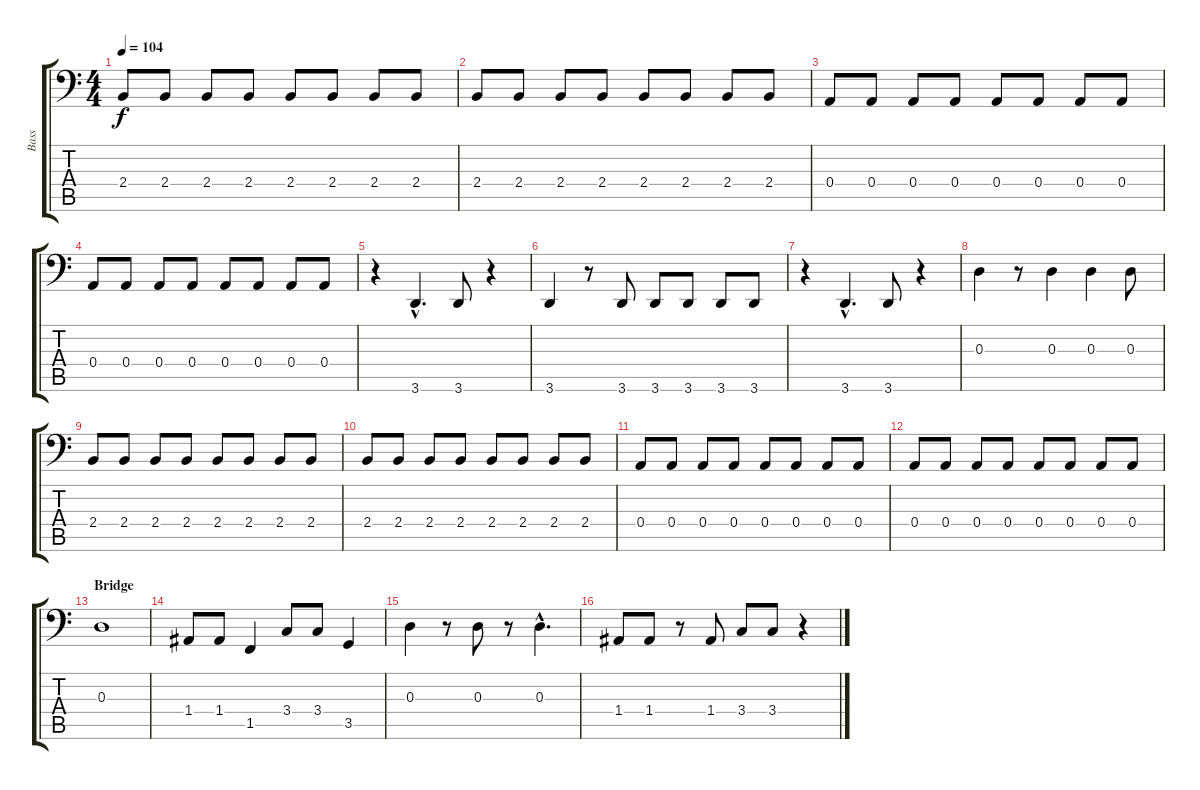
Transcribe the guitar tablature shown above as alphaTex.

\track ("Bass" "Bass") {instrument fretlessbass}
\staff {score tabs}
\tuning (C3 G2 D2 A1 E1 B0) {hide}
\ts (4 4)
\tempo 104
\clef f4
\ks c
2.4.8{dy f} 2.4.8 2.4.8 2.4.8 2.4.8 2.4.8 2.4.8 2.4.8 |
2.4.8 2.4.8 2.4.8 2.4.8 2.4.8 2.4.8 2.4.8 2.4.8 |
0.4.8 0.4.8 0.4.8 0.4.8 0.4.8 0.4.8 0.4.8 0.4.8 |
0.4.8 0.4.8 0.4.8 0.4.8 0.4.8 0.4.8 0.4.8 0.4.8 |
r.4 3.6{hac}.4{d} 3.6.8 r.4 |
3.6.4 r.8 3.6.8 3.6.8 3.6.8 3.6.8 3.6.8 |
r.4 3.6{hac}.4{d} 3.6.8 r.4 |
0.3.4 r.8 0.3.4 0.3.4 0.3.8 |
2.4.8 2.4.8 2.4.8 2.4.8 2.4.8 2.4.8 2.4.8 2.4.8 |
2.4.8 2.4.8 2.4.8 2.4.8 2.4.8 2.4.8 2.4.8 2.4.8 |
0.4.8 0.4.8 0.4.8 0.4.8 0.4.8 0.4.8 0.4.8 0.4.8 |
0.4.8 0.4.8 0.4.8 0.4.8 0.4.8 0.4.8 0.4.8 0.4.8 |
\section ("" "Bridge")
0.3.1 |
1.4.8 1.4.8 1.5.4 3.4.8 3.4.8 3.5.4 |
0.3.4 r.8 0.3.8 r.8 0.3{hac}.4{d} |
1.4.8 1.4.8 r.8 1.4.8 3.4.8 3.4.8 r.4
